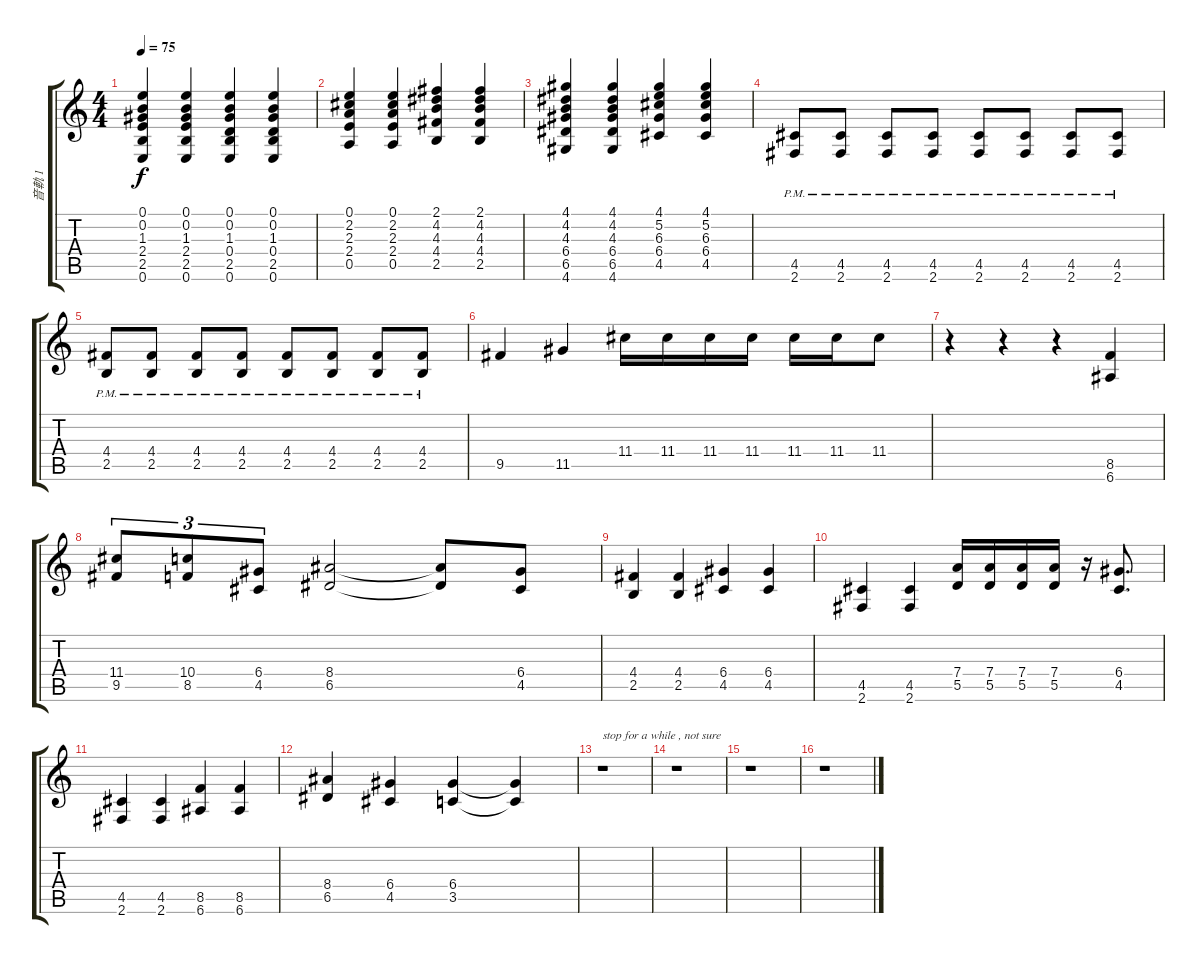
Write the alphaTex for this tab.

\track ("音軌 1" "音軌 1") {instrument electricguitarclean}
\staff {score tabs}
\tuning (E4 B3 G3 D3 A2 E2) {hide}
\ts (4 4)
\tempo 75
\clef g2
\ks c
(0.1 0.2 1.3 2.4 2.5 0.6).4{dy f} (0.1 0.2 1.3 2.4 2.5 0.6).4 (0.1 0.2 1.3 0.4 2.5 0.6).4 (0.1 0.2 1.3 0.4 2.5 0.6).4 |
(0.1 2.2 2.3 2.4 0.5).4 (0.1 2.2 2.3 2.4 0.5).4 (2.1 4.2 4.3 4.4 2.5).4 (2.1 4.2 4.3 4.4 2.5).4 |
(4.1 4.2 4.3 6.4 6.5 4.6).4 (4.1 4.2 4.3 6.4 6.5 4.6).4 (4.1 5.2 6.3 6.4 4.5).4 (4.1 5.2 6.3 6.4 4.5).4 |
(4.5{pm} 2.6{pm}).8{instrument overdrivenguitar} (4.5{pm} 2.6{pm}).8 (4.5{pm} 2.6{pm}).8 (4.5{pm} 2.6{pm}).8 (4.5{pm} 2.6{pm}).8 (4.5{pm} 2.6{pm}).8 (4.5{pm} 2.6{pm}).8 (4.5{pm} 2.6{pm}).8 |
(4.4{pm} 2.5{pm}).8 (4.4{pm} 2.5{pm}).8 (4.4{pm} 2.5{pm}).8 (4.4{pm} 2.5{pm}).8 (4.4{pm} 2.5{pm}).8 (4.4{pm} 2.5{pm}).8 (4.4{pm} 2.5{pm}).8 (4.4{pm} 2.5{pm}).8 |
9.5.4 11.5.4 11.4.16 11.4.16 11.4.16 11.4.16 11.4.16 11.4.16 11.4.8 |
r.4 r.4 r.4 (8.5 6.6).4 |
(11.4 9.5).8{tu (3 2)} (10.4 8.5).8{tu (3 2)} (6.4 4.5).8{tu (3 2)} (8.4 6.5).2 (8.4{t} 6.5{t}).8 (6.4 4.5).8 |
(4.4 2.5).4 (4.4 2.5).4 (6.4 4.5).4 (6.4 4.5).4 |
(4.5 2.6).4 (4.5 2.6).4 (7.4 5.5).16 (7.4 5.5).16 (7.4 5.5).16 (7.4 5.5).16 r.16 (6.4 4.5).8{d} |
(4.5 2.6).4 (4.5 2.6).4 (8.5 6.6).4 (8.5 6.6).4 |
(8.4 6.5).4 (6.4 4.5).4 (6.4 3.5).4 (6.4{t} 3.5{t}).4 |
r.1{txt "stop for a while , not sure"} |
r.1 |
r.1 |
r.1
